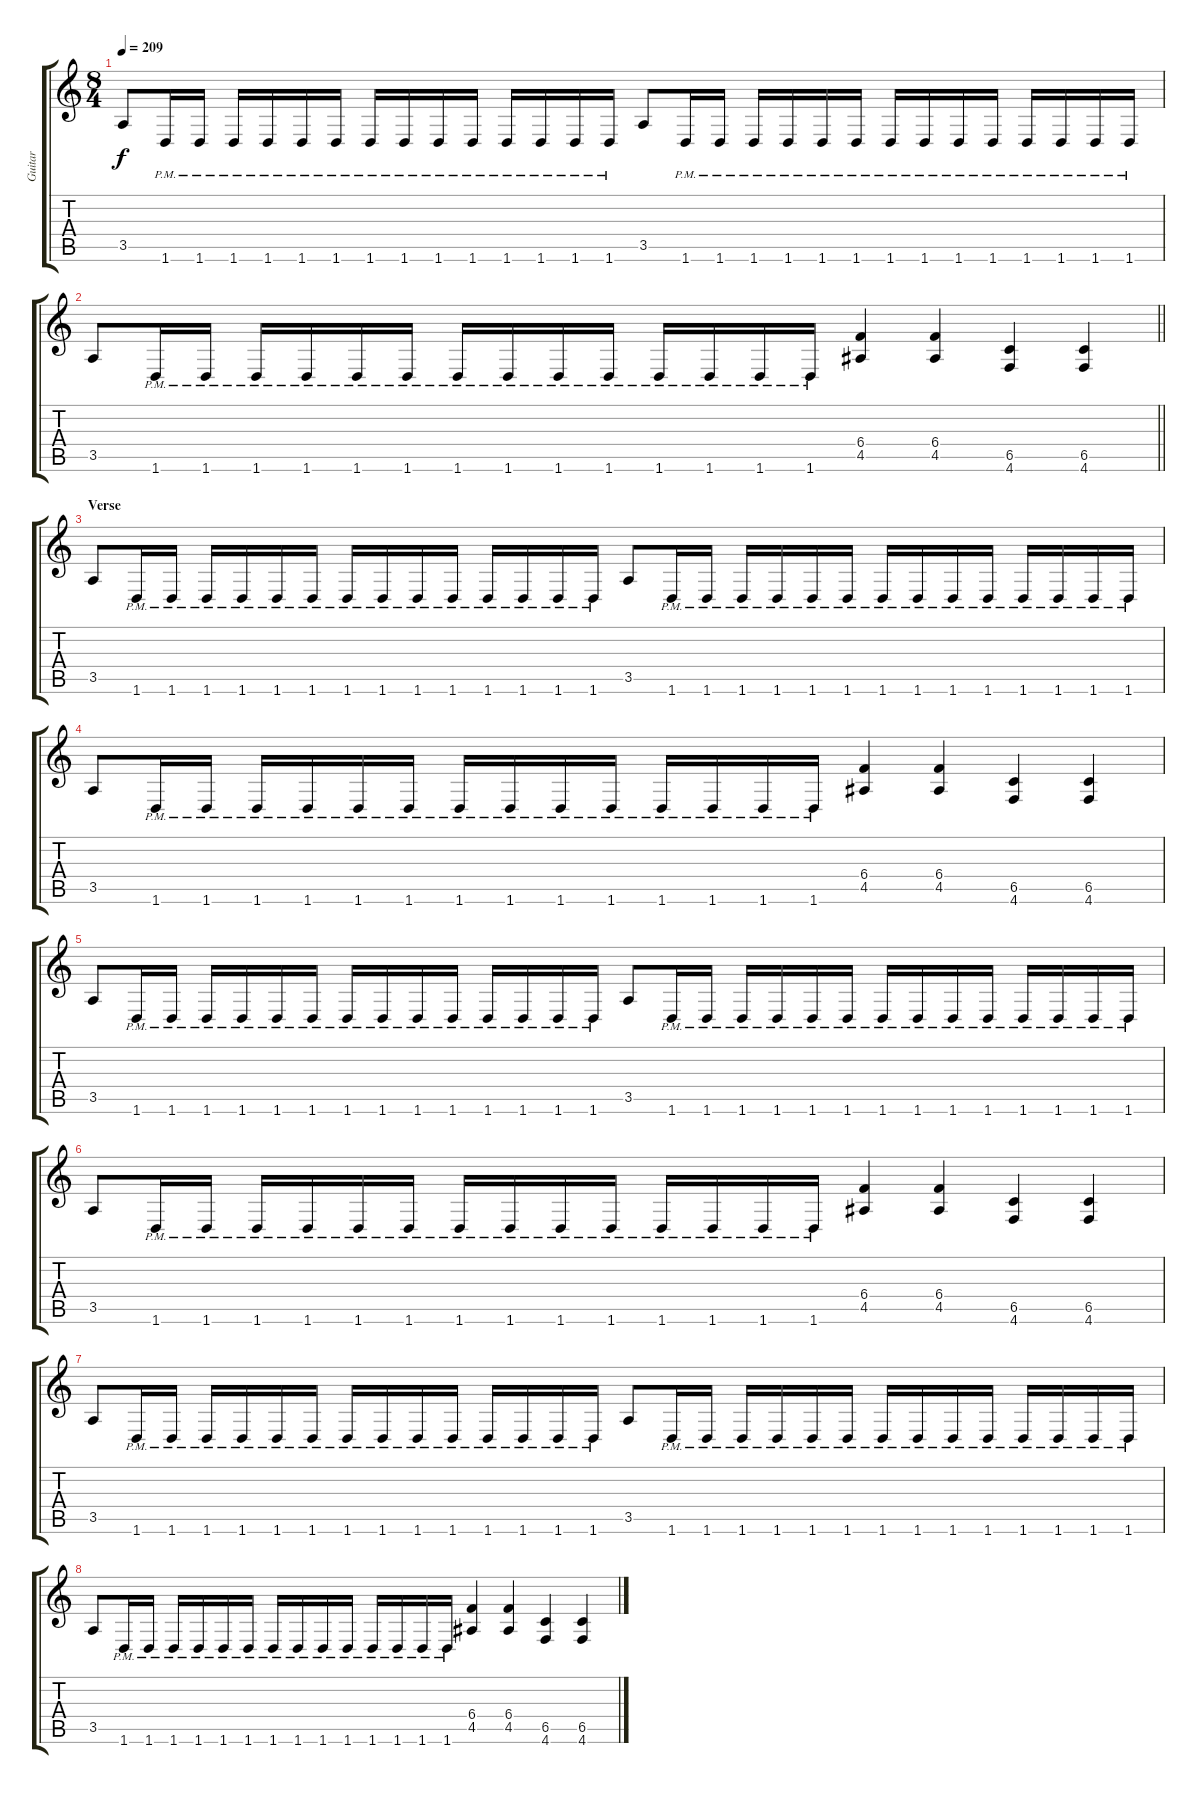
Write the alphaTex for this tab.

\track ("Guitar" "Guitar") {instrument distortionguitar}
\staff {score tabs}
\tuning (Db4 Ab3 E3 B2 Gb2 Db2) {hide}
\ts (8 4)
\tempo 209
\clef g2
\ks c
3.5.8{dy f} 1.6{pm}.16 1.6{pm}.16 1.6{pm}.16 1.6{pm}.16 1.6{pm}.16 1.6{pm}.16 1.6{pm}.16 1.6{pm}.16 1.6{pm}.16 1.6{pm}.16 1.6{pm}.16 1.6{pm}.16 1.6{pm}.16 1.6{pm}.16 3.5.8 1.6{pm}.16 1.6{pm}.16 1.6{pm}.16 1.6{pm}.16 1.6{pm}.16 1.6{pm}.16 1.6{pm}.16 1.6{pm}.16 1.6{pm}.16 1.6{pm}.16 1.6{pm}.16 1.6{pm}.16 1.6{pm}.16 1.6{pm}.16 |
\barLineRight lightlight
3.5.8 1.6{pm}.16 1.6{pm}.16 1.6{pm}.16 1.6{pm}.16 1.6{pm}.16 1.6{pm}.16 1.6{pm}.16 1.6{pm}.16 1.6{pm}.16 1.6{pm}.16 1.6{pm}.16 1.6{pm}.16 1.6{pm}.16 1.6{pm}.16 (6.4 4.5).4 (6.4 4.5).4 (6.5 4.6).4 (6.5 4.6).4 |
\section ("" "Verse")
3.5.8 1.6{pm}.16 1.6{pm}.16 1.6{pm}.16 1.6{pm}.16 1.6{pm}.16 1.6{pm}.16 1.6{pm}.16 1.6{pm}.16 1.6{pm}.16 1.6{pm}.16 1.6{pm}.16 1.6{pm}.16 1.6{pm}.16 1.6{pm}.16 3.5.8 1.6{pm}.16 1.6{pm}.16 1.6{pm}.16 1.6{pm}.16 1.6{pm}.16 1.6{pm}.16 1.6{pm}.16 1.6{pm}.16 1.6{pm}.16 1.6{pm}.16 1.6{pm}.16 1.6{pm}.16 1.6{pm}.16 1.6{pm}.16 |
3.5.8 1.6{pm}.16 1.6{pm}.16 1.6{pm}.16 1.6{pm}.16 1.6{pm}.16 1.6{pm}.16 1.6{pm}.16 1.6{pm}.16 1.6{pm}.16 1.6{pm}.16 1.6{pm}.16 1.6{pm}.16 1.6{pm}.16 1.6{pm}.16 (6.4 4.5).4 (6.4 4.5).4 (6.5 4.6).4 (6.5 4.6).4 |
3.5.8 1.6{pm}.16 1.6{pm}.16 1.6{pm}.16 1.6{pm}.16 1.6{pm}.16 1.6{pm}.16 1.6{pm}.16 1.6{pm}.16 1.6{pm}.16 1.6{pm}.16 1.6{pm}.16 1.6{pm}.16 1.6{pm}.16 1.6{pm}.16 3.5.8 1.6{pm}.16 1.6{pm}.16 1.6{pm}.16 1.6{pm}.16 1.6{pm}.16 1.6{pm}.16 1.6{pm}.16 1.6{pm}.16 1.6{pm}.16 1.6{pm}.16 1.6{pm}.16 1.6{pm}.16 1.6{pm}.16 1.6{pm}.16 |
3.5.8 1.6{pm}.16 1.6{pm}.16 1.6{pm}.16 1.6{pm}.16 1.6{pm}.16 1.6{pm}.16 1.6{pm}.16 1.6{pm}.16 1.6{pm}.16 1.6{pm}.16 1.6{pm}.16 1.6{pm}.16 1.6{pm}.16 1.6{pm}.16 (6.4 4.5).4 (6.4 4.5).4 (6.5 4.6).4 (6.5 4.6).4 |
3.5.8 1.6{pm}.16 1.6{pm}.16 1.6{pm}.16 1.6{pm}.16 1.6{pm}.16 1.6{pm}.16 1.6{pm}.16 1.6{pm}.16 1.6{pm}.16 1.6{pm}.16 1.6{pm}.16 1.6{pm}.16 1.6{pm}.16 1.6{pm}.16 3.5.8 1.6{pm}.16 1.6{pm}.16 1.6{pm}.16 1.6{pm}.16 1.6{pm}.16 1.6{pm}.16 1.6{pm}.16 1.6{pm}.16 1.6{pm}.16 1.6{pm}.16 1.6{pm}.16 1.6{pm}.16 1.6{pm}.16 1.6{pm}.16 |
3.5.8 1.6{pm}.16 1.6{pm}.16 1.6{pm}.16 1.6{pm}.16 1.6{pm}.16 1.6{pm}.16 1.6{pm}.16 1.6{pm}.16 1.6{pm}.16 1.6{pm}.16 1.6{pm}.16 1.6{pm}.16 1.6{pm}.16 1.6{pm}.16 (6.4 4.5).4 (6.4 4.5).4 (6.5 4.6).4 (6.5 4.6).4
